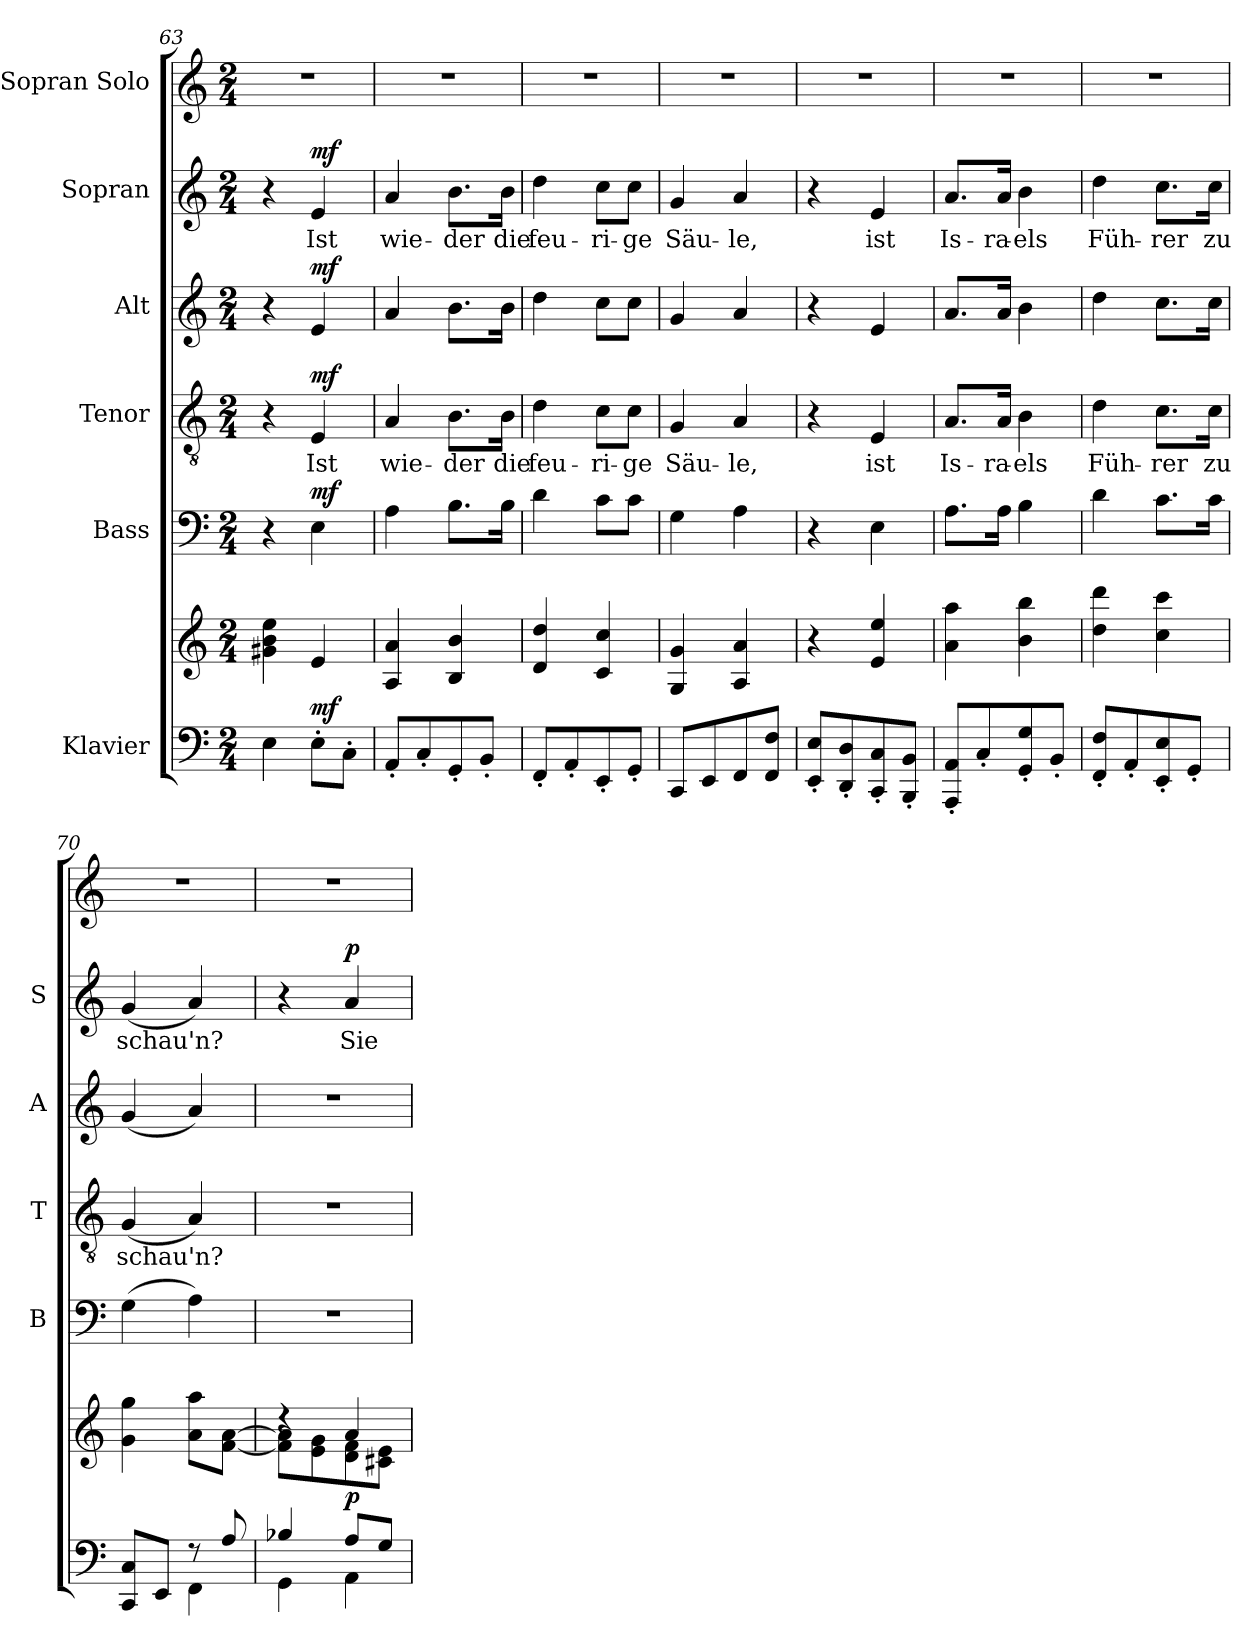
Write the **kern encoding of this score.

**kern	**kern	**dynam	**kern	**dynam	**kern	**text	**dynam	**kern	**dynam	**kern	**text	**dynam	**kern
*part6	*part6	*part6	*part5	*part5	*part4	*part4	*part4	*part3	*part3	*part2	*part2	*part2	*part1
*staff7	*staff6	*staff6/7	*staff5	*staff5	*staff4	*staff4	*staff4	*staff3	*staff3	*staff2	*staff2	*staff2	*staff1
*I"Klavier	*	*	*I"Bass	*	*I"Tenor	*	*	*I"Alt	*	*I"Sopran	*	*	*I"Sopran Solo
*	*	*	*I'B	*	*I'T	*	*	*I'A	*	*I'S	*	*	*
*clefF4	*clefG2	*	*clefF4	*	*clefGv2	*	*	*clefG2	*	*clefG2	*	*	*clefG2
*k[]	*k[]	*	*k[]	*	*k[]	*	*	*k[]	*	*k[]	*	*	*k[]
*M2/4	*M2/4	*	*M2/4	*	*M2/4	*	*	*M2/4	*	*M2/4	*	*	*M2/4
=63	=63	=63	=63	=63	=63	=63	=63	=63	=63	=63	=63	=63	=63
4E\	4g#X\ 4b\ 4ee\	.	4r	.	4r	.	.	4r	.	4r	.	.	2r
!	!	!LO:DY:a=2	!	!LO:DY:a	!	!LO:LY:b	!LO:DY:a	!	!LO:DY:a	!	!LO:LY:b	!LO:DY:a	!
8E'\L	4e/	mf	4E\	mf	4E/	Ist	mf	4e/	mf	4e/	Ist	mf	.
8C'\J	.	.	.	.	.	.	.	.	.	.	.	.	.
=64	=64	=64	=64	=64	=64	=64	=64	=64	=64	=64	=64	=64	=64
!	!	!	!	!	!	!LO:LY:b	!	!	!	!	!LO:LY:b	!	!
8AA'/L	4A/ 4a/	.	4A\	.	4A/	wie-	.	4a/	.	4a/	wie-	.	2r
8C'/	.	.	.	.	.	.	.	.	.	.	.	.	.
!	!	!	!	!	!	!LO:LY:b	!	!	!	!	!LO:LY:b	!	!
8GG'/	4B/ 4b/	.	8.B\L	.	8.B\L	-der	.	8.b\L	.	8.b\L	-der	.	.
8BB'/J	.	.	.	.	.	.	.	.	.	.	.	.	.
!	!	!	!	!	!	!LO:LY:b	!	!	!	!	!LO:LY:b	!	!
.	.	.	16B\Jk	.	16B\Jk	die	.	16b\Jk	.	16b\Jk	die	.	.
=65	=65	=65	=65	=65	=65	=65	=65	=65	=65	=65	=65	=65	=65
!	!	!	!	!	!	!LO:LY:b	!	!	!	!	!LO:LY:b	!	!
8FF'/L	4d/ 4dd/	.	4d\	.	4d\	feu-	.	4dd\	.	4dd\	feu-	.	2r
8AA'/	.	.	.	.	.	.	.	.	.	.	.	.	.
!	!	!	!	!	!	!LO:LY:b	!	!	!	!	!LO:LY:b	!	!
8EE'/	4c/ 4cc/	.	8c\L	.	8c\L	-ri-	.	8cc\L	.	8cc\L	-ri-	.	.
!	!	!	!	!	!	!LO:LY:b	!	!	!	!	!LO:LY:b	!	!
8GG'/J	.	.	8c\J	.	8c\J	-ge	.	8cc\J	.	8cc\J	-ge	.	.
!!LO:LB:g=z
=66	=66	=66	=66	=66	=66	=66	=66	=66	=66	=66	=66	=66	=66
!	!	!	!	!	!	!LO:LY:b	!	!	!	!	!LO:LY:b	!	!
8CC/L	4G/ 4g/	.	4G\	.	4G/	Säu-	.	4g/	.	4g/	Säu-	.	2r
8EE/	.	.	.	.	.	.	.	.	.	.	.	.	.
!	!	!	!	!	!	!LO:LY:b	!	!	!	!	!LO:LY:b	!	!
8FF/	4A/ 4a/	.	4A\	.	4A/	-le,	.	4a/	.	4a/	-le,	.	.
8FF/ 8F/J	.	.	.	.	.	.	.	.	.	.	.	.	.
=67	=67	=67	=67	=67	=67	=67	=67	=67	=67	=67	=67	=67	=67
8EE/' 8E/'L	4r	.	4r	.	4r	.	.	4r	.	4r	.	.	2r
8DD/' 8D/'	.	.	.	.	.	.	.	.	.	.	.	.	.
!	!	!	!	!	!	!LO:LY:b	!	!	!	!	!LO:LY:b	!	!
8CC/' 8C/'	4e/ 4ee/	.	4E\	.	4E/	ist	.	4e/	.	4e/	ist	.	.
8BBB/' 8BB/'J	.	.	.	.	.	.	.	.	.	.	.	.	.
=68	=68	=68	=68	=68	=68	=68	=68	=68	=68	=68	=68	=68	=68
!	!	!	!	!	!	!LO:LY:b	!	!	!	!	!LO:LY:b	!	!
8AAA/' 8AA/'L	4a\ 4aa\	.	8.A\L	.	8.A/L	Is-	.	8.a/L	.	8.a/L	Is-	.	2r
8C'/	.	.	.	.	.	.	.	.	.	.	.	.	.
!	!	!	!	!	!	!LO:LY:b	!	!	!	!	!LO:LY:b	!	!
.	.	.	16A\Jk	.	16A/Jk	-ra-	.	16a/Jk	.	16a/Jk	-ra-	.	.
!	!	!	!	!	!	!LO:LY:b	!	!	!	!	!LO:LY:b	!	!
8GG/' 8G/'	4b\ 4bb\	.	4B\	.	4B\	-els	.	4b\	.	4b\	-els	.	.
8BB'/J	.	.	.	.	.	.	.	.	.	.	.	.	.
=69	=69	=69	=69	=69	=69	=69	=69	=69	=69	=69	=69	=69	=69
!	!	!	!	!	!	!LO:LY:b	!	!	!	!	!LO:LY:b	!	!
8FF/' 8F/'L	4dd\ 4ddd\	.	4d\	.	4d\	Füh-	.	4dd\	.	4dd\	Füh-	.	2r
8AA'/	.	.	.	.	.	.	.	.	.	.	.	.	.
!	!	!	!	!	!	!LO:LY:b	!	!	!	!	!LO:LY:b	!	!
8EE/' 8E/'	4cc\ 4ccc\	.	8.c\L	.	8.c\L	-rer	.	8.cc\L	.	8.cc\L	-rer	.	.
8GG'/J	.	.	.	.	.	.	.	.	.	.	.	.	.
!	!	!	!	!	!	!LO:LY:b	!	!	!	!	!LO:LY:b	!	!
.	.	.	16c\Jk	.	16c\Jk	zu	.	16cc\Jk	.	16cc\Jk	zu	.	.
=70	=70	=70	=70	=70	=70	=70	=70	=70	=70	=70	=70	=70	=70
*^	*	*	*	*	*	*	*	*	*	*	*	*	*
!	!	!	!	!	!	!	!LO:LY:b	!	!	!	!	!LO:LY:b	!	!
8CC/ 8C/L	4ryy	4g\ 4gg\	.	(4G\	.	(4G/	schau'n?	.	(4g/	.	(4g/	schau'n?	.	2r
8EE/J	.	.	.	.	.	.	.	.	.	.	.	.	.	.
8r	4FF\	8a\ 8aa\L	.	4A\)	.	4A/)	.	.	4a/)	.	4a/)	.	.	.
8A/	.	[8f\ [8a\J	.	.	.	.	.	.	.	.	.	.	.	.
=71	=71	=71	=71	=71	=71	=71	=71	=71	=71	=71	=71	=71	=71	=71
*	*	*^	*	*	*	*	*	*	*	*	*	*	*	*
4B-X/	4GG\	4rdd	8f\] 8a\]L	.	2r	.	2r	.	.	2r	.	4r	.	.	2r
.	.	.	8e\ 8g\	.	.	.	.	.	.	.	.	.	.	.	.
!	!	!	!	!LO:DY:a=2	!	!	!	!	!	!	!	!	!LO:LY:b	!LO:DY:a	!
8A/L	4AA\	4a/	8d\ 8f\	p	.	.	.	.	.	.	.	4a/	Sie	p	.
8G/J	.	.	8c#X\ 8e\J	.	.	.	.	.	.	.	.	.	.	.	.
*v	*v	*	*	*	*	*	*	*	*	*	*	*	*	*	*
*	*v	*v	*	*	*	*	*	*	*	*	*	*	*	*
=	=	=	=	=	=	=	=	=	=	=	=	=	=
*-	*-	*-	*-	*-	*-	*-	*-	*-	*-	*-	*-	*-	*-
